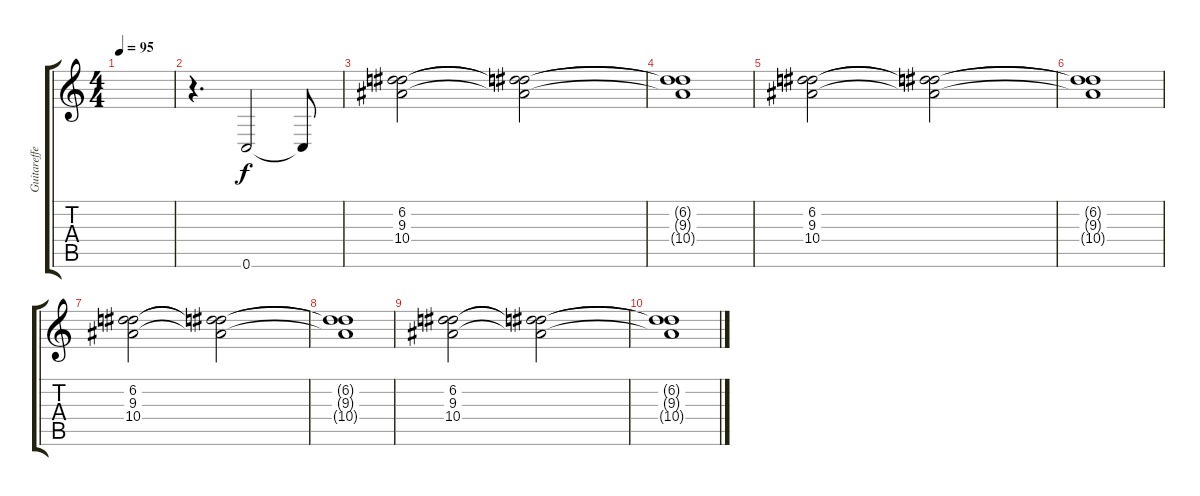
\track ("Guitareffect" "Guitareffe") {instrument distortionguitar}
\staff {score tabs}
\tuning (D4 A3 F3 C3 G2 C2) {hide}
\ts (4 4)
\tempo 95
\clef g2
\ks c
|
r.4{d} 0.6.2 0.6{t}.8 |
(6.2 9.3 10.4).2{balance 0 instrument pad8sweep} (6.2{t} 9.3{t} 10.4{t}).2 |
(6.2{t} 9.3{t} 10.4{t}).1{balance 16} |
(6.2 9.3 10.4).2{balance 0 instrument pad8sweep} (6.2{t} 9.3{t} 10.4{t}).2 |
(6.2{t} 9.3{t} 10.4{t}).1{balance 16} |
(6.2 9.3 10.4).2{balance 0 instrument pad8sweep} (6.2{t} 9.3{t} 10.4{t}).2 |
(6.2{t} 9.3{t} 10.4{t}).1{balance 16} |
(6.2 9.3 10.4).2{balance 0 instrument pad8sweep} (6.2{t} 9.3{t} 10.4{t}).2 |
(6.2{t} 9.3{t} 10.4{t}).1{balance 16}
